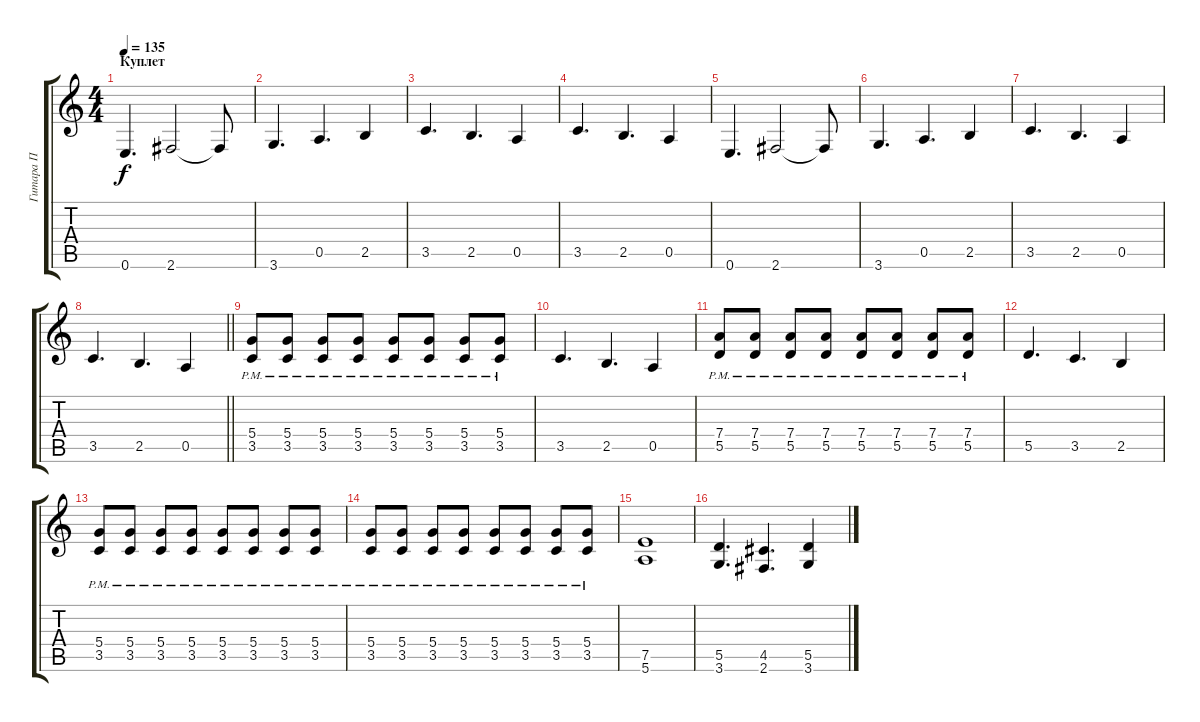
\track ("Гитара П" "Гитара П") {instrument overdrivenguitar}
\staff {score tabs}
\tuning (E4 B3 G3 D3 A2 E2) {hide}
\ts (4 4)
\section ("" "Куплет")
\tempo 135
\clef g2
\ks c
0.6.4{d dy f} 2.6.2 2.6{t}.8 |
3.6.4{d} 0.5.4{d} 2.5.4 |
3.5.4{d} 2.5.4{d} 0.5.4 |
3.5.4{d} 2.5.4{d} 0.5.4 |
0.6.4{d} 2.6.2 2.6{t}.8 |
3.6.4{d} 0.5.4{d} 2.5.4 |
3.5.4{d} 2.5.4{d} 0.5.4 |
\barLineRight lightlight
3.5.4{d} 2.5.4{d} 0.5.4 |
\section ("" " ")
(5.4{pm} 3.5{pm}).8 (5.4{pm} 3.5{pm}).8 (5.4{pm} 3.5{pm}).8 (5.4{pm} 3.5{pm}).8 (5.4{pm} 3.5{pm}).8 (5.4{pm} 3.5{pm}).8 (5.4{pm} 3.5{pm}).8 (5.4{pm} 3.5{pm}).8 |
3.5.4{d} 2.5.4{d} 0.5.4 |
(7.4{pm} 5.5{pm}).8 (7.4{pm} 5.5{pm}).8 (7.4{pm} 5.5{pm}).8 (7.4{pm} 5.5{pm}).8 (7.4{pm} 5.5{pm}).8 (7.4{pm} 5.5{pm}).8 (7.4{pm} 5.5{pm}).8 (7.4{pm} 5.5{pm}).8 |
5.5.4{d} 3.5.4{d} 2.5.4 |
(5.4{pm} 3.5{pm}).8 (5.4{pm} 3.5{pm}).8 (5.4{pm} 3.5{pm}).8 (5.4{pm} 3.5{pm}).8 (5.4{pm} 3.5{pm}).8 (5.4{pm} 3.5{pm}).8 (5.4{pm} 3.5{pm}).8 (5.4{pm} 3.5{pm}).8 |
(5.4{pm} 3.5{pm}).8 (5.4{pm} 3.5{pm}).8 (5.4{pm} 3.5{pm}).8 (5.4{pm} 3.5{pm}).8 (5.4{pm} 3.5{pm}).8 (5.4{pm} 3.5{pm}).8 (5.4{pm} 3.5{pm}).8 (5.4{pm} 3.5{pm}).8 |
(7.5 5.6).1 |
(5.5 3.6).4{d} (4.5 2.6).4{d} (5.5 3.6).4
